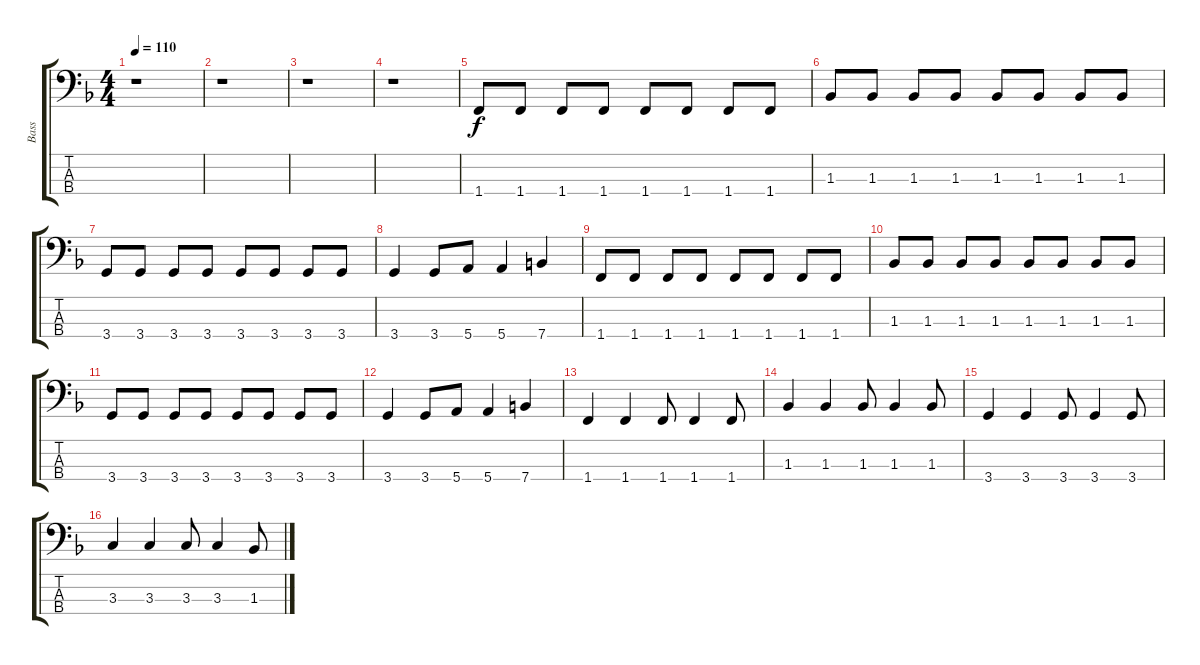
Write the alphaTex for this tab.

\track ("Bass" "Bass") {instrument electricbassfinger}
\staff {score tabs}
\tuning (G2 D2 A1 E1) {hide}
\ts (4 4)
\tempo 110
\clef f4
\ks f
r.1{dy f instrument electricbassfinger} |
r.1 |
r.1 |
r.1 |
1.4.8 1.4.8 1.4.8 1.4.8 1.4.8 1.4.8 1.4.8 1.4.8 |
1.3.8 1.3.8 1.3.8 1.3.8 1.3.8 1.3.8 1.3.8 1.3.8 |
3.4.8 3.4.8 3.4.8 3.4.8 3.4.8 3.4.8 3.4.8 3.4.8 |
3.4.4 3.4.8 5.4.8 5.4.4 7.4.4 |
1.4.8 1.4.8 1.4.8 1.4.8 1.4.8 1.4.8 1.4.8 1.4.8 |
1.3.8 1.3.8 1.3.8 1.3.8 1.3.8 1.3.8 1.3.8 1.3.8 |
3.4.8 3.4.8 3.4.8 3.4.8 3.4.8 3.4.8 3.4.8 3.4.8 |
3.4.4 3.4.8 5.4.8 5.4.4 7.4.4 |
1.4.4 1.4.4 1.4.8 1.4.4 1.4.8 |
1.3.4 1.3.4 1.3.8 1.3.4 1.3.8 |
3.4.4 3.4.4 3.4.8 3.4.4 3.4.8 |
3.3.4 3.3.4 3.3.8 3.3.4 1.3.8
